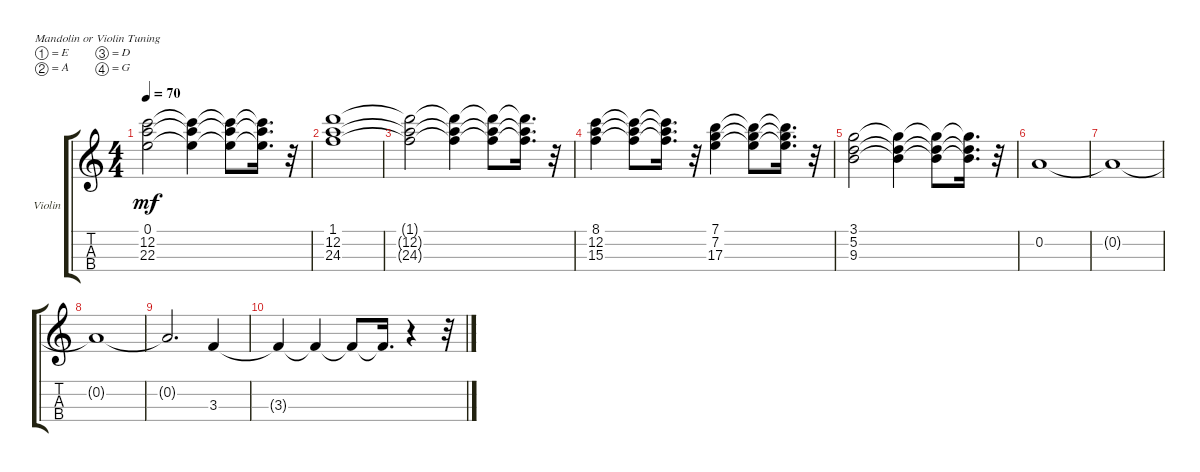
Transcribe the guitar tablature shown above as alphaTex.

\bracketExtendMode groupsimilarinstruments
\firstSystemTrackNameOrientation horizontal
\otherSystemsTrackNameOrientation horizontal
\track ("" "Violin") {instrument violin}
\staff {score tabs}
\tuning (E5 A4 D4 G3)
\ts (4 4)
\tempo 70
\clef g2
\ks c
(0.1{t} 12.2{t} 22.3{t}).2{dy mf} (0.1{t} 12.2{t} 22.3{t}).4 (0.1{t} 12.2{t} 22.3{t}).8 (0.1{t} 12.2{t} 22.3{t}).16{d} r.32 |
(1.1 12.2 24.3).1 |
(1.1{t} 12.2{t} 24.3{t}).2 (1.1{t} 12.2{t} 24.3{t}).4 (1.1{t} 12.2{t} 24.3{t}).8 (1.1{t} 12.2{t} 24.3{t}).16{d} r.32 |
(8.1 12.2 15.3).4 (8.1{t} 12.2{t} 15.3{t}).8 (8.1{t} 12.2{t} 15.3{t}).16{d} r.32 (7.1 7.2 17.3).4 (7.1{t} 7.2{t} 17.3{t}).8 (7.1{t} 7.2{t} 17.3{t}).16{d} r.32 |
(5.2 3.1 9.3).2 (5.2{t} 3.1{t} 9.3{t}).4 (5.2{t} 3.1{t} 9.3{t}).8 (5.2{t} 3.1{t} 9.3{t}).16{d} r.32 |
0.2.1 |
0.2{t}.1 |
0.2{t}.1 |
0.2{t}.2{d} 3.3.4 |
3.3{t}.4 3.3{t}.4 3.3{t}.8 3.3{t}.16{d} r.4 r.32
